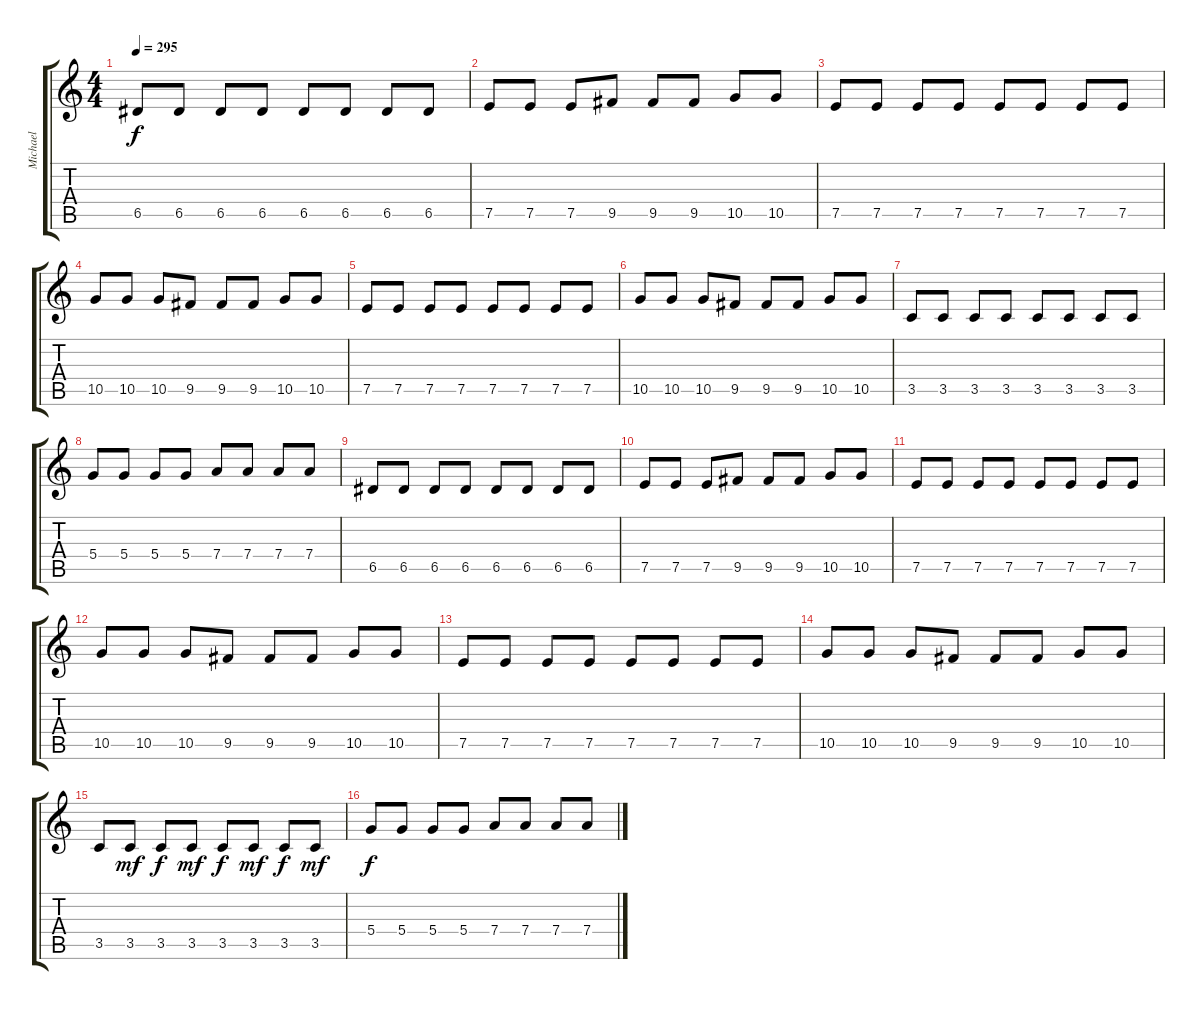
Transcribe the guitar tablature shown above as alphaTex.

\track ("Michael" "Michael") {instrument overdrivenguitar}
\staff {score tabs}
\tuning (E4 B3 G3 D3 A2 E2) {hide}
\ts (4 4)
\tempo 295
\clef g2
\ks c
6.5.8{dy f} 6.5.8 6.5.8 6.5.8 6.5.8 6.5.8 6.5.8 6.5.8 |
7.5.8 7.5.8 7.5.8 9.5.8 9.5.8 9.5.8 10.5.8 10.5.8 |
7.5.8 7.5.8 7.5.8 7.5.8 7.5.8 7.5.8 7.5.8 7.5.8 |
10.5.8 10.5.8 10.5.8 9.5.8 9.5.8 9.5.8 10.5.8 10.5.8 |
7.5.8 7.5.8 7.5.8 7.5.8 7.5.8 7.5.8 7.5.8 7.5.8 |
10.5.8 10.5.8 10.5.8 9.5.8 9.5.8 9.5.8 10.5.8 10.5.8 |
3.5.8 3.5.8 3.5.8 3.5.8 3.5.8 3.5.8 3.5.8 3.5.8 |
5.4.8 5.4.8 5.4.8 5.4.8 7.4.8 7.4.8 7.4.8 7.4.8 |
6.5.8 6.5.8 6.5.8 6.5.8 6.5.8 6.5.8 6.5.8 6.5.8 |
7.5.8 7.5.8 7.5.8 9.5.8 9.5.8 9.5.8 10.5.8 10.5.8 |
7.5.8 7.5.8 7.5.8 7.5.8 7.5.8 7.5.8 7.5.8 7.5.8 |
10.5.8 10.5.8 10.5.8 9.5.8 9.5.8 9.5.8 10.5.8 10.5.8 |
7.5.8 7.5.8 7.5.8 7.5.8 7.5.8 7.5.8 7.5.8 7.5.8 |
10.5.8 10.5.8 10.5.8 9.5.8 9.5.8 9.5.8 10.5.8 10.5.8 |
3.5.8 3.5.8{dy mf} 3.5.8{dy f} 3.5.8{dy mf} 3.5.8{dy f} 3.5.8{dy mf} 3.5.8{dy f} 3.5.8{dy mf} |
5.4.8{dy f} 5.4.8 5.4.8 5.4.8 7.4.8 7.4.8 7.4.8 7.4.8
